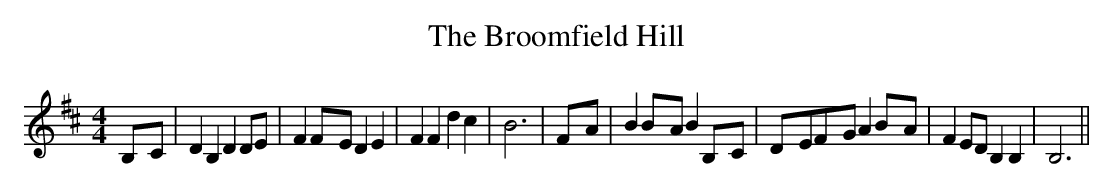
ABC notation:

X:1
T:The Broomfield Hill
M:4/4
L:1/8
K:D
B,-C| D2 B,2 D2 DE| F2F-E D2 E2| F2 F2 d2 c2| B6|F-A| B2B-A B2B,-C|\
D-EF-G A2B-A| F2 ED B,2 B,2| B,6||
